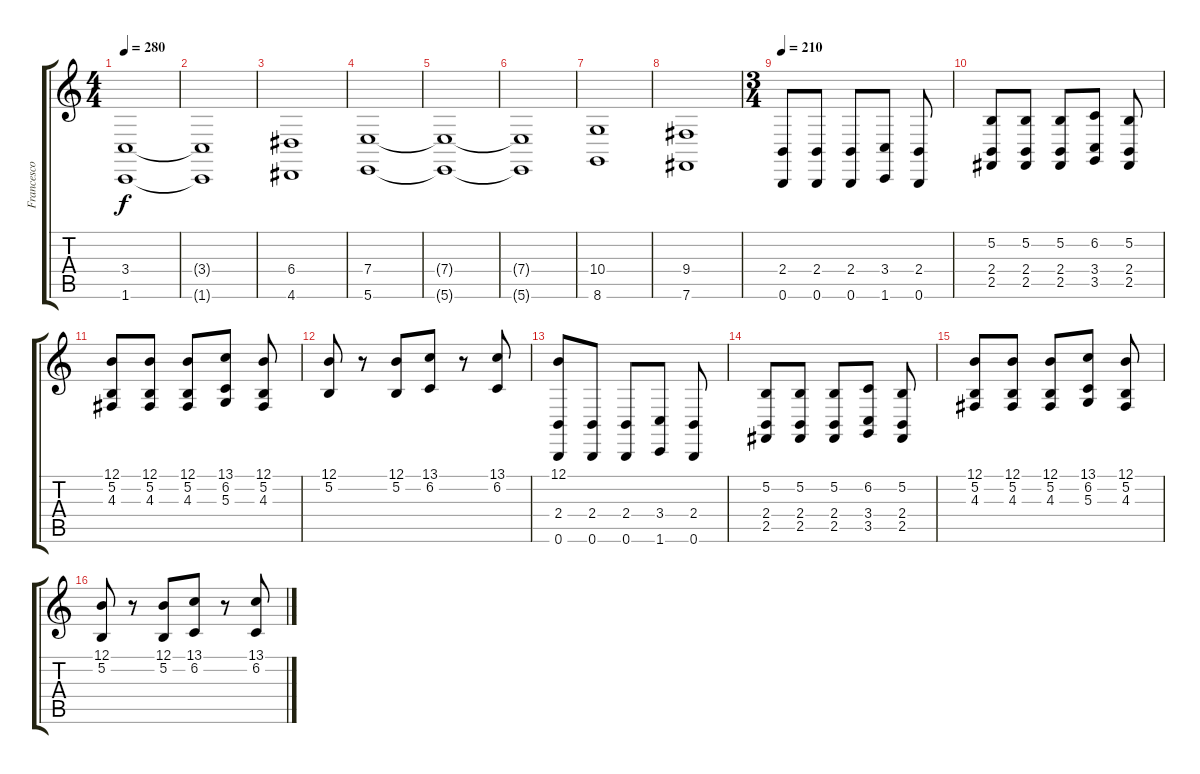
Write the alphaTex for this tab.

\track ("Francesco Paoli" "Francesco ") {instrument stringensemble1}
\staff {score tabs}
\tuning (B3 Gb3 D3 A2 E2 B1) {hide}
\ts (4 4)
\tempo 280
\clef g2
\ks c
(3.4 1.6).1{dy f} |
(3.4{t} 1.6{t}).1 |
(6.4 4.6).1 |
(7.4 5.6).1 |
(7.4{t} 5.6{t}).1 |
(7.4{t} 5.6{t}).1 |
(10.4 8.6).1 |
(9.4 7.6).1 |
\ts (3 4)
\tempo 210
(2.4 0.6).8 (2.4 0.6).8 (2.4 0.6).8 (3.4 1.6).8 (2.4 0.6).8 |
(5.2 2.4 2.5).8 (5.2 2.4 2.5).8 (5.2 2.4 2.5).8 (6.2 3.4 3.5).8 (5.2 2.4 2.5).8 |
(12.1 5.2 4.3).8 (12.1 5.2 4.3).8 (12.1 5.2 4.3).8 (13.1 6.2 5.3).8 (12.1 5.2 4.3).8 |
(12.1 5.2).8 r.8 (12.1 5.2).8 (13.1 6.2).8 r.8 (13.1 6.2).8 |
(12.1 2.4 0.6).8 (2.4 0.6).8 (2.4 0.6).8 (3.4 1.6).8 (2.4 0.6).8 |
(5.2 2.4 2.5).8 (5.2 2.4 2.5).8 (5.2 2.4 2.5).8 (6.2 3.4 3.5).8 (5.2 2.4 2.5).8 |
(12.1 5.2 4.3).8 (12.1 5.2 4.3).8 (12.1 5.2 4.3).8 (13.1 6.2 5.3).8 (12.1 5.2 4.3).8 |
(12.1 5.2).8 r.8 (12.1 5.2).8 (13.1 6.2).8 r.8 (13.1 6.2).8
